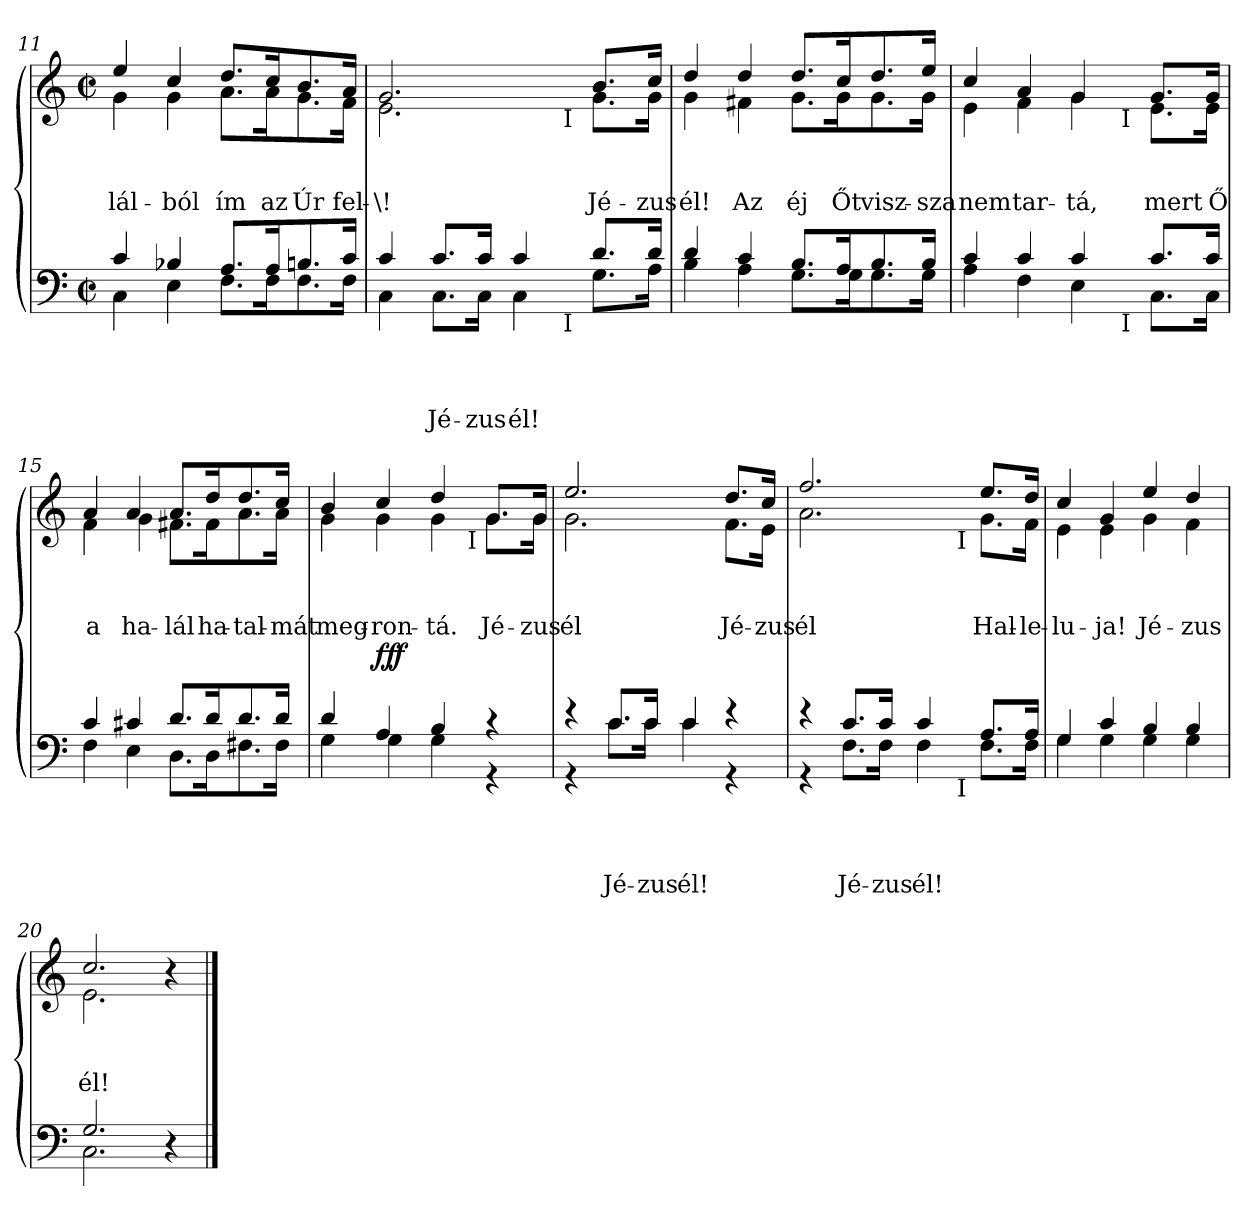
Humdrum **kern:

**kern	**text	**text	**text	**text	**dynam	**kern	**text	**text	**text
*part2	*part2	*part2	*part2	*part2	*part2	*part1	*part1	*part1	*part1
*staff2	*staff2	*staff2	*staff2	*staff2	*staff2	*staff1	*staff1	*staff1	*staff1
*clefF4	*	*	*	*	*	*clefG2	*	*	*
*k[]	*	*	*	*	*	*k[]	*	*	*
*C:	*	*	*	*	*	*C:	*	*	*
*M2/2	*	*	*	*	*	*M2/2	*	*	*
*met(c|)	*	*	*	*	*	*met(c|)	*	*	*
=11	=11	=11	=11	=11	=11	=11	=11	=11	=11
*^	*	*	*	*	*	*	*	*	*
!	!	!	!	!	!	!	!	!	!	!LO:LY:b
*	*	*	*	*	*	*	*^	*	*	*
4c/	4C\	.	.	.	.	.	4ee/	4g\	.	.	-lál-
!	!	!	!	!	!	!	!	!	!	!	!LO:LY:b
4B-X/	4E\	.	.	.	.	.	4cc/	4g\	.	.	-ból
!	!	!	!	!	!	!	!	!	!	!	!LO:LY:b
8.A/L	8.F\L	.	.	.	.	.	8.dd/L	8.a\L	.	.	ím
!	!	!	!	!	!	!	!	!	!	!	!LO:LY:b
16A/K	16F\K	.	.	.	.	.	16cc/K	16a\K	.	.	az
!	!	!	!	!	!	!	!	!	!	!	!LO:LY:b
8.Bn/	8.F\	.	.	.	.	.	8.b/	8.g\	.	.	Úr
!	!	!	!	!	!	!	!	!	!	!	!LO:LY:b
16c/Jk	16F\Jk	.	.	.	.	.	16a/Jk	16f\Jk	.	.	fel-
*	*	*	*	*	*	*	*v	*v	*	*	*
!!LO:LB:g=z
=12	=12	=12	=12	=12	=12	=12	=12	=12	=12	=12
*	*	*	*	*	*	*	*^	*	*	*
!	!	!	!	!	!	!	!	!	!	!	!LO:LY:b
*	*^	*	*	*	*	*	*	*^	*	*	*
4c/	4C\	2ryy	.	.	.	.	.	2.g/	2.e\	2ryy	.	.	\!
!	!	!	!	!	!	!LO:LY:a	!	!	!	!	!	!	!
8.c/L	8.C\L	.	.	.	.	Jé-	.	.	.	.	.	.	.
!	!	!	!	!	!	!LO:LY:a	!	!	!	!	!	!	!
16c/Jk	16C\Jk	.	.	.	.	-zus	.	.	.	.	.	.	.
!	!	!	!	!	!	!LO:LY:a	!	!	!	!	!	!	!
4c/	4C\	8ryy	.	.	.	él!	.	.	.	8ryy	.	.	.
.	.	32ryy	.	.	.	.	.	.	.	32ryy	.	.	.
!	!	!	!	!	!	!	!	!	!	!LO:TX:b:t=I	!	!	!
!	!	!LO:TX:b:t=I	!	!	!	!	!	!	!	!	!	!	!
.	.	4ryy	.	.	.	.	.	.	.	4ryy	.	.	.
!	!	!	!	!	!	!	!	!	!	!	!	!	!LO:LY:b
8.d/L	8.G\L	.	.	.	.	.	.	8.b/L	8.g\L	.	.	.	Jé-
.	.	16.ryy	.	.	.	.	.	.	.	16.ryy	.	.	.
!	!	!	!	!	!	!	!	!	!	!	!	!	!LO:LY:b
16d/Jk	16A\Jk	.	.	.	.	.	.	16cc/Jk	16g\Jk	.	.	.	-zus
*	*v	*v	*	*	*	*	*	*	*	*	*	*	*
*	*	*	*	*	*	*	*v	*v	*v	*	*	*
=13	=13	=13	=13	=13	=13	=13	=13	=13	=13	=13
*	*^	*	*	*	*	*	*^	*	*	*
*	*	*	*	*	*	*	*	*	*^	*	*	*
!	!	!	!	!	!	!	!	!	!	!	!	!	!LO:LY:b
*	*v	*v	*	*	*	*	*	*	*	*	*	*	*
*	*	*	*	*	*	*	*	*v	*v	*	*	*
4d/	4B\	.	.	.	.	.	4dd/	4g\	.	.	él!
!	!	!	!	!	!	!	!	!	!	!	!LO:LY:b
4c/	4A\	.	.	.	.	.	4dd/	4f#X\	.	.	Az
!	!	!	!	!	!	!	!	!	!	!	!LO:LY:b
8.B/L	8.G\L	.	.	.	.	.	8.dd/L	8.g\L	.	.	éj
!	!	!	!	!	!	!	!	!	!	!	!LO:LY:b
16A/K	16G\K	.	.	.	.	.	16cc/K	16g\K	.	.	Őt
!	!	!	!	!	!	!	!	!	!	!	!LO:LY:b
8.B/	8.G\	.	.	.	.	.	8.dd/	8.g\	.	.	visz-
!	!	!	!	!	!	!	!	!	!	!	!LO:LY:b
16B/Jk	16G\Jk	.	.	.	.	.	16ee/Jk	16g\Jk	.	.	-sza
*	*	*	*	*	*	*	*v	*v	*	*	*
=14	=14	=14	=14	=14	=14	=14	=14	=14	=14	=14
*	*	*	*	*	*	*	*^	*	*	*
!	!	!	!	!	!	!	!	!	!	!	!LO:LY:b
*	*^	*	*	*	*	*	*	*^	*	*	*
4c/	4A\	2ryy	.	.	.	.	.	4cc/	4e\	2ryy	.	.	nem
!	!	!	!	!	!	!	!	!	!	!	!	!	!LO:LY:b
4c/	4F\	.	.	.	.	.	.	4a/	4f\	.	.	.	tar-
!	!	!	!	!	!	!	!	!	!	!	!	!	!LO:LY:b
4c/	4E\	8ryy	.	.	.	.	.	4g/	4g\	8ryy	.	.	-tá,
.	.	32ryy	.	.	.	.	.	.	.	32ryy	.	.	.
!	!	!	!	!	!	!	!	!	!	!LO:TX:b:t=I	!	!	!
!	!	!LO:TX:b:t=I	!	!	!	!	!	!	!	!	!	!	!
.	.	4ryy	.	.	.	.	.	.	.	4ryy	.	.	.
!	!	!	!	!	!	!	!	!	!	!	!	!	!LO:LY:b
8.c/L	8.C\L	.	.	.	.	.	.	8.g/L	8.e\L	.	.	.	mert
.	.	16.ryy	.	.	.	.	.	.	.	16.ryy	.	.	.
!	!	!	!	!	!	!	!	!	!	!	!	!	!LO:LY:b
16c/Jk	16C\Jk	.	.	.	.	.	.	16g/Jk	16e\Jk	.	.	.	Ő
*	*v	*v	*	*	*	*	*	*	*	*	*	*	*
*	*	*	*	*	*	*	*v	*v	*v	*	*	*
=15	=15	=15	=15	=15	=15	=15	=15	=15	=15	=15
*	*^	*	*	*	*	*	*^	*	*	*
*	*	*	*	*	*	*	*	*	*^	*	*	*
!	!	!	!	!	!	!	!	!	!	!	!	!	!LO:LY:b
*	*v	*v	*	*	*	*	*	*	*	*	*	*	*
*	*	*	*	*	*	*	*	*v	*v	*	*	*
4c/	4F\	.	.	.	.	.	4a/	4f\	.	.	a
!	!	!	!	!	!	!	!	!	!	!	!LO:LY:b
4c#X/	4E\	.	.	.	.	.	4a/	4g\	.	.	ha-
!	!	!	!	!	!	!	!	!	!	!	!LO:LY:b
8.d/L	8.D\L	.	.	.	.	.	8.a/L	8.f#X\L	.	.	-lál
!	!	!	!	!	!	!	!	!	!	!	!LO:LY:b
16d/K	16D\K	.	.	.	.	.	16dd/K	16f#\K	.	.	ha-
!	!	!	!	!	!	!	!	!	!	!	!LO:LY:b
8.d/	8.F#X\	.	.	.	.	.	8.dd/	8.a\	.	.	-tal-
!	!	!	!	!	!	!	!	!	!	!	!LO:LY:b
16d/Jk	16F#\Jk	.	.	.	.	.	16cc/Jk	16a\Jk	.	.	-mát
*	*	*	*	*	*	*	*v	*v	*	*	*
!!LO:LB:g=z
=16	=16	=16	=16	=16	=16	=16	=16	=16	=16	=16
*	*	*	*	*	*	*	*^	*	*	*
!	!	!	!	!	!	!	!	!	!	!	!LO:LY:b
*	*^	*	*	*	*	*	*	*^	*	*	*
4d/	4G\	4ryy	.	.	.	.	.	4b/	4g\	2ryy	.	.	meg-
!	!	!	!	!	!	!	!LO:DY:b	!	!	!	!	!	!LO:LY:b
4A/	4G\	16ryy	.	.	.	.	ff	4cc/	4g\	.	.	.	-ron-
!	!	!	!	!	!	!	!LO:DY:b	!	!	!	!	!	!
.	.	2ryy	.	.	.	.	f	.	.	.	.	.	.
!	!	!	!	!	!	!	!	!	!	!	!	!	!LO:LY:b
4B/	4G\	.	.	.	.	.	.	4dd/	4g\	8.ryy	.	.	-tá.
!	!	!	!	!	!	!	!	!	!	!LO:TX:b:t=I	!	!	!
.	.	.	.	.	.	.	.	.	.	4ryy	.	.	.
!	!	!	!	!	!	!	!	!	!	!	!	!	!LO:LY:b
4r	4r	.	.	.	.	.	.	8.g/L	8.g\L	.	.	.	Jé-
.	.	8.ryy	.	.	.	.	.	.	.	.	.	.	.
!	!	!	!	!	!	!	!	!	!	!	!	!	!LO:LY:b
.	.	.	.	.	.	.	.	16g/Jk	16g\Jk	16ryy	.	.	-zus
*	*v	*v	*	*	*	*	*	*	*	*	*	*	*
*	*	*	*	*	*	*	*v	*v	*v	*	*	*
=17	=17	=17	=17	=17	=17	=17	=17	=17	=17	=17
*	*^	*	*	*	*	*	*^	*	*	*
*	*	*	*	*	*	*	*	*	*^	*	*	*
!	!	!	!	!	!	!	!	!	!	!	!	!	!LO:LY:b
*	*v	*v	*	*	*	*	*	*	*	*	*	*	*
*	*	*	*	*	*	*	*	*v	*v	*	*	*
4r	4r	.	.	.	.	.	2.ee/	2.g\	.	.	él
!	!	!	!	!	!LO:LY:a	!	!	!	!	!	!
8.c/L	8.c\L	.	.	.	Jé-	.	.	.	.	.	.
!	!	!	!	!	!LO:LY:a	!	!	!	!	!	!
16c/Jk	16c\Jk	.	.	.	-zus	.	.	.	.	.	.
!	!	!	!	!	!LO:LY:a	!	!	!	!	!	!
4c/	4c\	.	.	.	él!	.	.	.	.	.	.
!	!	!	!	!	!	!	!	!	!	!	!LO:LY:b
4r	4r	.	.	.	.	.	8.dd/L	8.f\L	.	.	Jé-
!	!	!	!	!	!	!	!	!	!	!	!LO:LY:b
.	.	.	.	.	.	.	16cc/Jk	16e\Jk	.	.	-zus
*	*	*	*	*	*	*	*v	*v	*	*	*
=18	=18	=18	=18	=18	=18	=18	=18	=18	=18	=18
*	*	*	*	*	*	*	*^	*	*	*
!	!	!	!	!	!	!	!	!	!	!	!LO:LY:b
*	*^	*	*	*	*	*	*	*^	*	*	*
4r	4r	2ryy	.	.	.	.	.	2.ff/	2.a\	2ryy	.	.	él
!	!	!	!	!	!	!LO:LY:a	!	!	!	!	!	!	!
8.c/L	8.F\L	.	.	.	.	Jé-	.	.	.	.	.	.	.
!	!	!	!	!	!	!LO:LY:a	!	!	!	!	!	!	!
16c/Jk	16F\Jk	.	.	.	.	-zus	.	.	.	.	.	.	.
!	!	!	!	!	!	!LO:LY:a	!	!	!	!	!	!	!
4c/	4F\	8ryy	.	.	.	él!	.	.	.	8ryy	.	.	.
.	.	32ryy	.	.	.	.	.	.	.	32ryy	.	.	.
!	!	!	!	!	!	!	!	!	!	!LO:TX:b:t=I	!	!	!
!	!	!LO:TX:b:t=I	!	!	!	!	!	!	!	!	!	!	!
.	.	4ryy	.	.	.	.	.	.	.	4ryy	.	.	.
!	!	!	!	!	!	!	!	!	!	!	!	!	!LO:LY:b
8.A/L	8.F\L	.	.	.	.	.	.	8.ee/L	8.g\L	.	.	.	Hal-
.	.	16.ryy	.	.	.	.	.	.	.	16.ryy	.	.	.
!	!	!	!	!	!	!	!	!	!	!	!	!	!LO:LY:b
16A/Jk	16F\Jk	.	.	.	.	.	.	16dd/Jk	16f\Jk	.	.	.	-le-
*	*v	*v	*	*	*	*	*	*	*	*	*	*	*
*	*	*	*	*	*	*	*v	*v	*v	*	*	*
=19	=19	=19	=19	=19	=19	=19	=19	=19	=19	=19
*	*^	*	*	*	*	*	*^	*	*	*
*	*	*	*	*	*	*	*	*	*^	*	*	*
!	!	!	!	!	!	!	!	!	!	!	!	!	!LO:LY:b
*	*v	*v	*	*	*	*	*	*	*	*	*	*	*
*	*	*	*	*	*	*	*	*v	*v	*	*	*
4G/	4G\	.	.	.	.	.	4cc/	4e\	.	.	-lu-
!	!	!	!	!	!	!	!	!	!	!	!LO:LY:b
4c/	4G\	.	.	.	.	.	4g/	4e\	.	.	-ja!
!	!	!	!	!	!	!	!	!	!	!	!LO:LY:b
4B/	4G\	.	.	.	.	.	4ee/	4g\	.	.	Jé-
!	!	!	!	!	!	!	!	!	!	!	!LO:LY:b
4B/	4G\	.	.	.	.	.	4dd/	4f\	.	.	-zus
=20	=20	=20	=20	=20	=20	=20	=20	=20	=20	=20	=20
!	!	!	!	!	!	!	!	!	!	!	!LO:LY:b
2.G/	2.C\	.	.	.	.	.	2.cc/	2.e\	.	.	él!
4ryy	4r	.	.	.	.	.	4r	4ryy	.	.	.
*v	*v	*	*	*	*	*	*	*	*	*	*
*	*	*	*	*	*	*v	*v	*	*	*
==	==	==	==	==	==	==	==	==	==
*-	*-	*-	*-	*-	*-	*-	*-	*-	*-
